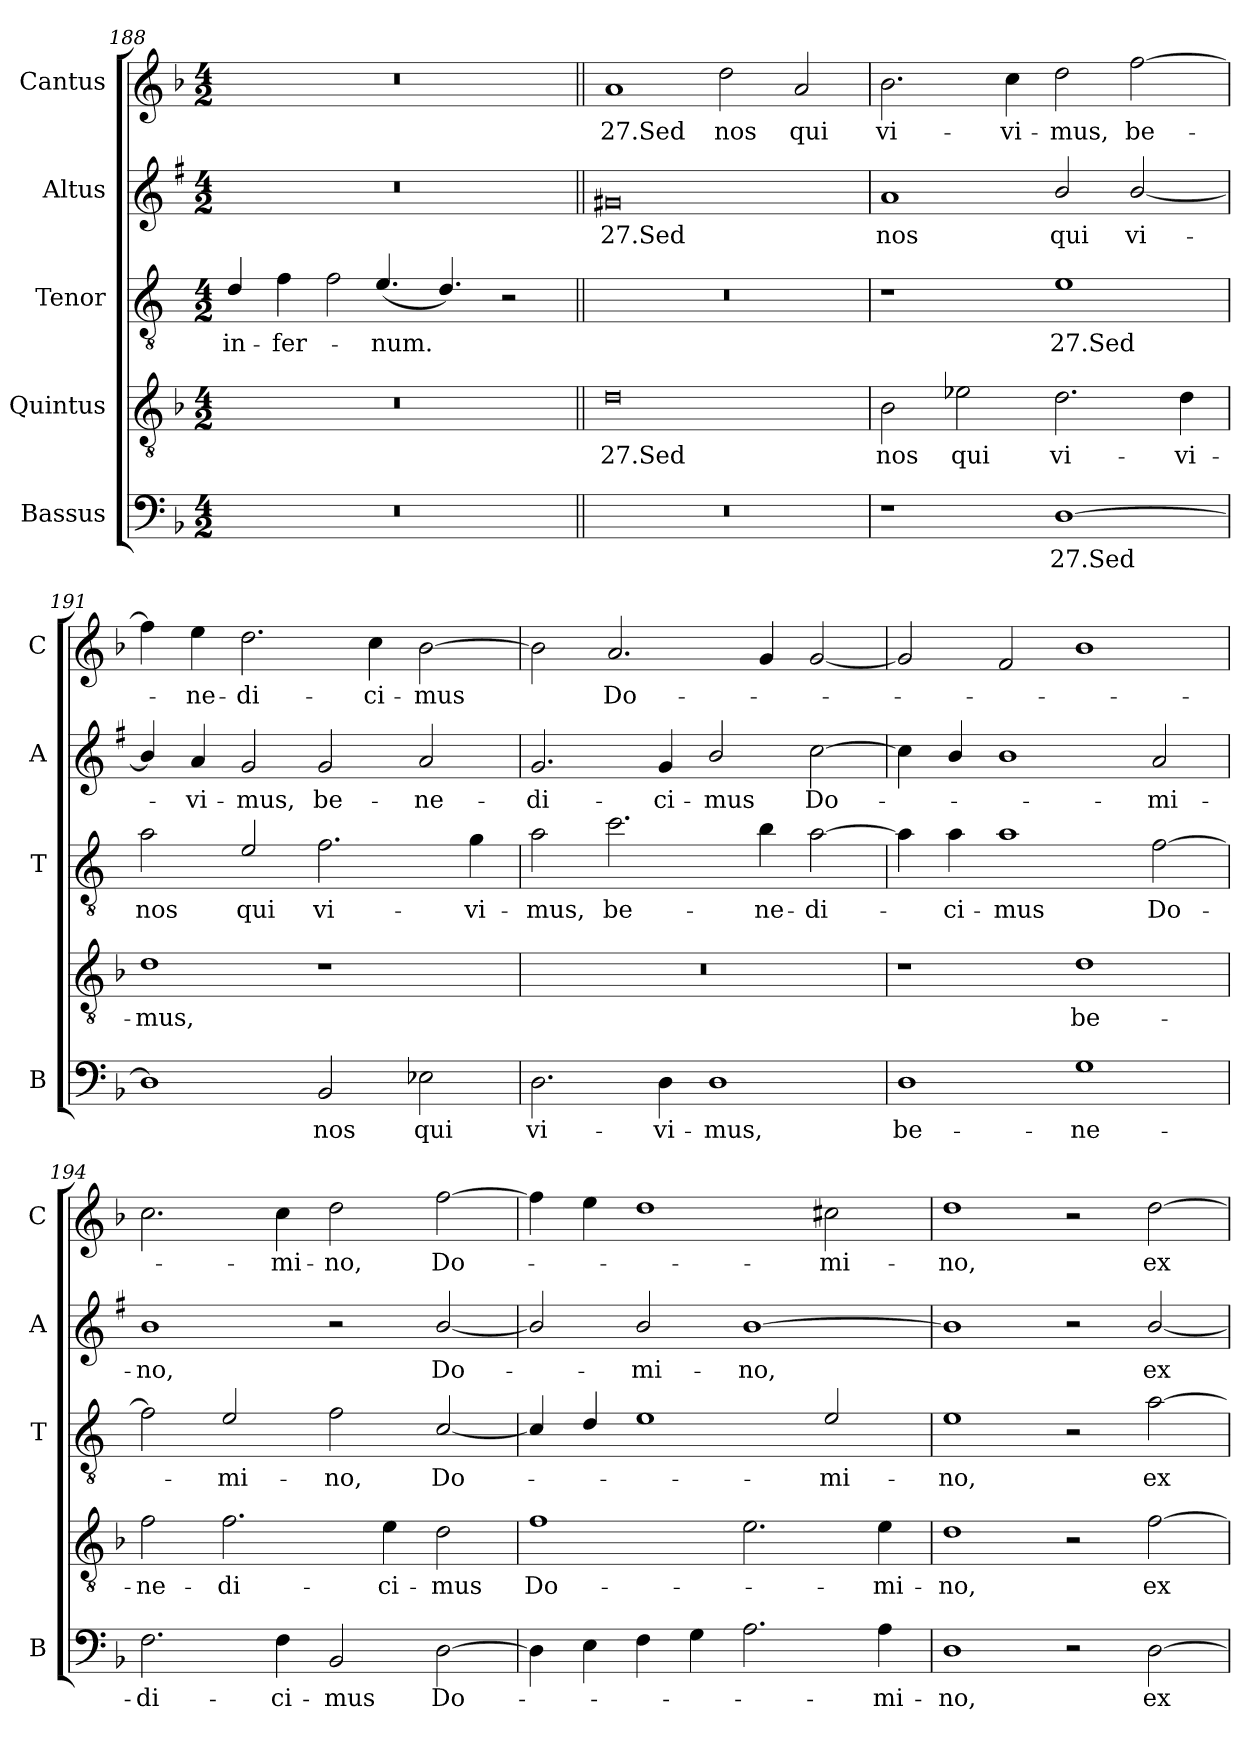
**kern	**text	**kern	**text	**kern	**text	**kern	**text	**kern	**text
*part5	*part5	*part4	*part4	*part3	*part3	*part2	*part2	*part1	*part1
*staff5	*staff5	*staff4	*staff4	*staff3	*staff3	*staff2	*staff2	*staff1	*staff1
*I"Bassus	*	*I"Quintus	*	*I"Tenor	*	*I"Altus	*	*I"Cantus	*
*I'B	*	*	*	*I'T	*	*I'A	*	*I'C	*
*clefF4	*	*clefGv2	*	*clefGv2	*	*clefG2	*	*clefG2	*
*	*	*	*	*ITrd4c7	*	*ITrd1c2	*	*	*
*k[b-]	*	*k[b-]	*	*k[b-]	*	*k[b-]	*	*k[b-]	*
*F:	*	*F:	*	*F:	*	*F:	*	*F:	*
*M4/2	*	*M4/2	*	*M4/2	*	*M4/2	*	*M4/2	*
=188	=188	=188	=188	=188	=188	=188	=188	=188	=188
!	!	!	!	!	!LO:LY:b	!	!	!	!
0r	.	0r	.	4G/	in-	0r	.	0r	.
!	!	!	!	!	!LO:LY:b	!	!	!	!
.	.	.	.	4B-\	-fer-	.	.	.	.
!	!	!	!	!LO:N:head=open	!	!	!	!	!
.	.	.	.	4B-\	.	.	.	.	.
!	!	!	!	!	!LO:LY:b	!	!	!	!
.	.	.	.	(<4.A/	-num.	.	.	.	.
.	.	.	.	4.G/)	.	.	.	.	.
.	.	.	.	2r	.	.	.	.	.
!!LO:LB:g=z
=189||	=189||	=189||	=189||	=189||	=189||	=189||	=189||	=189||	=189||
!	!	!	!LO:LY:b	!	!	!	!LO:LY:b	!	!LO:LY:b
0r	.	0d	27.Sed	0r	.	0f#X	27.Sed	1a	27.Sed
!	!	!	!	!	!	!	!	!	!LO:LY:b
.	.	.	.	.	.	.	.	2dd\	nos
!	!	!	!	!	!	!	!	!	!LO:LY:b
.	.	.	.	.	.	.	.	2a/	qui
=190	=190	=190	=190	=190	=190	=190	=190	=190	=190
!	!	!	!LO:LY:b	!	!	!	!LO:LY:b	!	!LO:LY:b
1r	.	2B-\	nos	1r	.	1g	nos	2.b-\	vi-
!	!	!	!LO:LY:b	!	!	!	!	!	!
.	.	2e-X\	qui	.	.	.	.	.	.
!	!	!	!	!	!	!	!	!	!LO:LY:b
.	.	.	.	.	.	.	.	4cc\	-vi-
!	!LO:LY:b	!	!LO:LY:b	!	!LO:LY:b	!	!LO:LY:b	!	!LO:LY:b
[1D	27.Sed	2.d\	vi-	1A	27.Sed	2a/	qui	2dd\	-mus,
!	!	!	!	!	!	!	!LO:LY:b	!	!LO:LY:b
.	.	.	.	.	.	[2a/	vi-	[2ff\	be-
!	!	!	!LO:LY:b	!	!	!	!	!	!
.	.	4d\	-vi-	.	.	.	.	.	.
=191	=191	=191	=191	=191	=191	=191	=191	=191	=191
!	!	!	!LO:LY:b	!	!LO:LY:b	!	!	!	!
1D]	.	1d	-mus,	2d\	nos	4a/]	.	4ff\]	.
!	!	!	!	!	!	!	!LO:LY:b	!	!LO:LY:b
.	.	.	.	.	.	4g/	-vi-	4ee\	-ne-
!	!	!	!	!	!LO:LY:b	!	!LO:LY:b	!	!LO:LY:b
.	.	.	.	2A/	qui	2f/	-mus,	2.dd\	-di-
!	!LO:LY:b	!	!	!	!LO:LY:b	!	!LO:LY:b	!	!
2BB-/	nos	1r	.	2.B-\	vi-	2f/	be-	.	.
!	!	!	!	!	!	!	!	!	!LO:LY:b
.	.	.	.	.	.	.	.	4cc\	-ci-
!	!LO:LY:b	!	!	!	!	!	!LO:LY:b	!	!LO:LY:b
2E-X\	qui	.	.	.	.	2g/	-ne-	[2b-\	-mus
!	!	!	!	!	!LO:LY:b	!	!	!	!
.	.	.	.	4c\	-vi-	.	.	.	.
=192	=192	=192	=192	=192	=192	=192	=192	=192	=192
!	!LO:LY:b	!	!	!	!LO:LY:b	!	!LO:LY:b	!	!
2.D\	vi-	0r	.	2d\	-mus,	2.f/	-di-	2b-\]	.
!	!	!	!	!	!LO:LY:b	!	!	!	!LO:LY:b
.	.	.	.	2.f\	be-	.	.	2.a/	Do-
!	!LO:LY:b	!	!	!	!	!	!LO:LY:b	!	!
4D\	-vi-	.	.	.	.	4f/	-ci-	.	.
!	!LO:LY:b	!	!	!	!	!	!LO:LY:b	!	!
1D	-mus,	.	.	.	.	2a/	-mus	.	.
!	!	!	!	!	!LO:LY:b	!	!	!	!
.	.	.	.	4e\	-ne-	.	.	4g/	.
!	!	!	!	!	!LO:LY:b	!	!LO:LY:b	!	!
.	.	.	.	[2d\	-di-	[2b-\	Do-	[2g/	.
=193	=193	=193	=193	=193	=193	=193	=193	=193	=193
!	!LO:LY:b	!	!	!	!	!	!	!	!
1D	be-	1r	.	4d\]	.	4b-\]	.	2g/]	.
!	!	!	!	!	!LO:LY:b	!	!	!	!
.	.	.	.	4d\	-ci-	4a/	.	.	.
!	!	!	!	!	!LO:LY:b	!	!	!	!
.	.	.	.	1d	-mus	1a	.	2f/	.
!	!LO:LY:b	!	!LO:LY:b	!	!	!	!	!	!
1G	-ne-	1d	be-	.	.	.	.	1b-	.
!	!	!	!	!	!LO:LY:b	!	!LO:LY:b	!	!
.	.	.	.	[2B-\	Do-	2g/	-mi-	.	.
=194	=194	=194	=194	=194	=194	=194	=194	=194	=194
!	!LO:LY:b	!	!LO:LY:b	!	!	!	!LO:LY:b	!	!
2.F\	-di-	2f\	-ne-	2B-\]	.	1a	-no,	2.cc\	.
!	!	!	!LO:LY:b	!	!LO:LY:b	!	!	!	!
.	.	2.f\	-di-	2A/	-mi-	.	.	.	.
!	!LO:LY:b	!	!	!	!	!	!	!	!LO:LY:b
4F\	-ci-	.	.	.	.	.	.	4cc\	-mi-
!	!LO:LY:b	!	!	!	!LO:LY:b	!	!	!	!LO:LY:b
2BB-/	-mus	.	.	2B-\	-no,	2r	.	2dd\	-no,
!	!	!	!LO:LY:b	!	!	!	!	!	!
.	.	4e\	-ci-	.	.	.	.	.	.
!	!LO:LY:b	!	!LO:LY:b	!	!LO:LY:b	!	!LO:LY:b	!	!LO:LY:b
[2D\	Do-	2d\	-mus	[2F/	Do-	[2a/	Do-	[2ff\	Do-
!!LO:LB:g=z
=195	=195	=195	=195	=195	=195	=195	=195	=195	=195
!	!	!	!LO:LY:b	!	!	!	!	!	!
4D\]	.	1f	Do-	4F/]	.	2a/]	.	4ff\]	.
4E\	.	.	.	4G/	.	.	.	4ee\	.
!	!	!	!	!	!	!	!LO:LY:b	!	!
4F\	.	.	.	1A	.	2a/	-mi-	1dd	.
4G\	.	.	.	.	.	.	.	.	.
!	!	!	!	!	!	!	!LO:LY:b	!	!
2.A\	.	2.e\	.	.	.	[1a	-no,	.	.
!	!	!	!	!	!LO:LY:b	!	!	!	!LO:LY:b
.	.	.	.	2A/	-mi-	.	.	2cc#X\	-mi-
!	!LO:LY:b	!	!LO:LY:b	!	!	!	!	!	!
4A\	-mi-	4e\	-mi-	.	.	.	.	.	.
=196	=196	=196	=196	=196	=196	=196	=196	=196	=196
!	!LO:LY:b	!	!LO:LY:b	!	!LO:LY:b	!	!	!	!LO:LY:b
1D	-no,	1d	-no,	1A	-no,	1a]	.	1dd	-no,
2r	.	2r	.	2r	.	2r	.	2r	.
!	!LO:LY:b	!	!LO:LY:b	!	!LO:LY:b	!	!LO:LY:b	!	!LO:LY:b
[2D\	ex	[2f\	ex	[2d\	ex	[2a/	ex	[2dd\	ex
=	=	=	=	=	=	=	=	=	=
*-	*-	*-	*-	*-	*-	*-	*-	*-	*-
